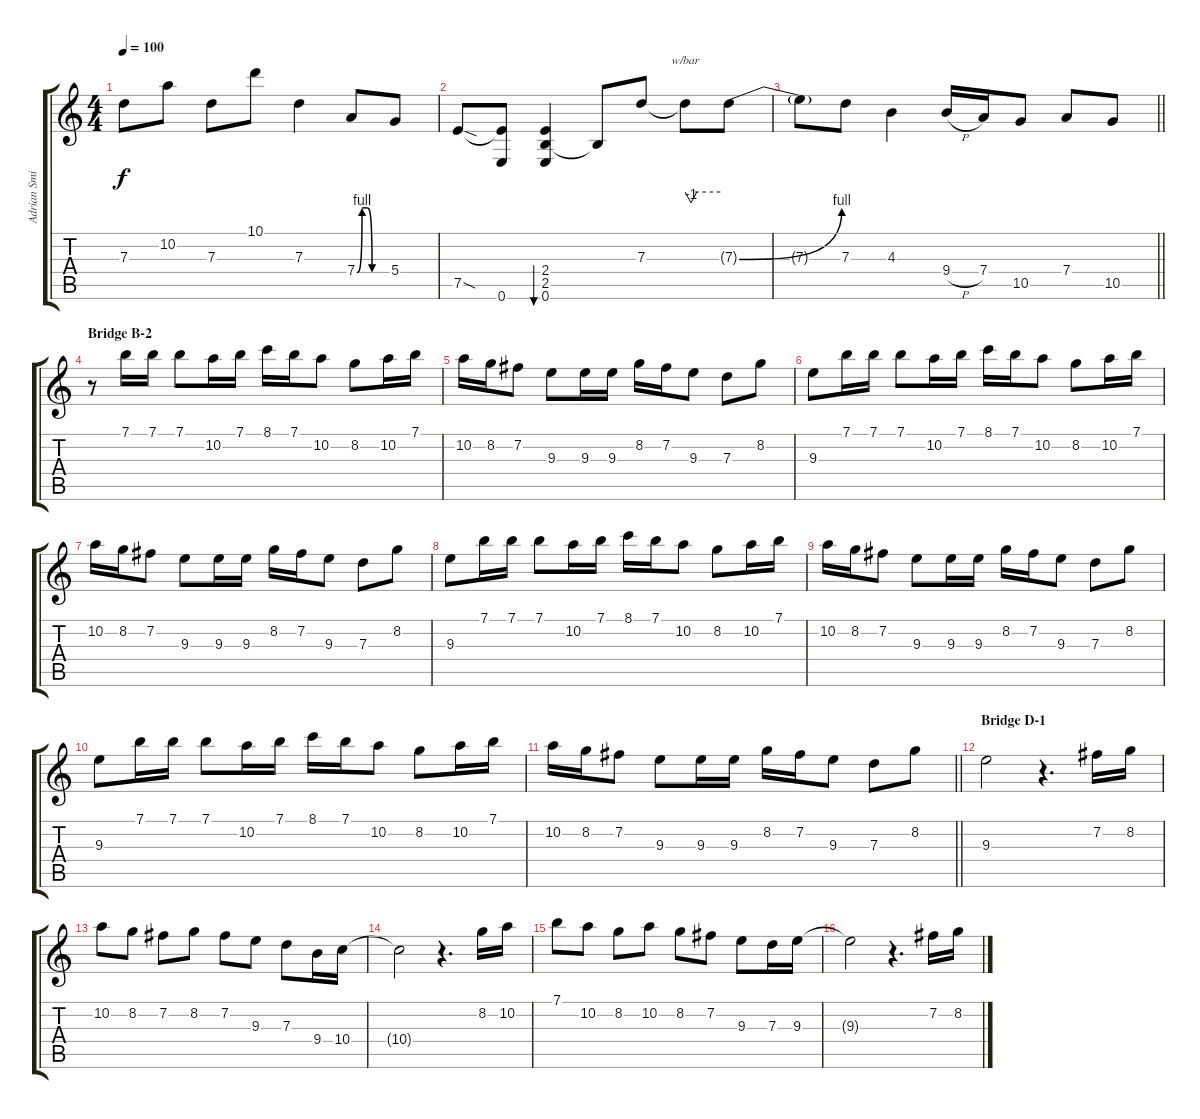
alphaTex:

\track ("Adrian Smith" "Adrian Smi") {instrument overdrivenguitar}
\staff {score tabs}
\tuning (E4 B3 G3 D3 A2 E2) {hide}
\ts (4 4)
\tempo 100
\clef g2
\ks c
7.3.8{dy f} 10.2.8 7.3.8 10.1.8 7.3.4 7.4{be (custom 0 0 10 4 20 4 30 0 60 0)}.8 5.4.8 |
7.5{sod}.8 (7.5{t} 0.6).8 (2.4 2.5 0.6).4{bu 60} 2.5{t}.8 7.3.8 7.3{t}.8{tbe (custom default 0 0 10 -4 20 0 60 0)} 7.3{be (bend 0 0 60 4) t}.8 |
\barLineRight lightlight
7.3{t}.8 7.3.8 4.3.4 9.4{h}.16 7.4.16 10.5.8 7.4.8 10.5.8 |
\section ("" "Bridge B-2")
r.8 7.1.16 7.1.16 7.1.8 10.2.16 7.1.16 8.1.16 7.1.16 10.2.8 8.2.8 10.2.16 7.1.16 |
10.2.16 8.2.16 7.2.8 9.3.8 9.3.16 9.3.16 8.2.16 7.2.16 9.3.8 7.3.8 8.2.8 |
9.3.8 7.1.16 7.1.16 7.1.8 10.2.16 7.1.16 8.1.16 7.1.16 10.2.8 8.2.8 10.2.16 7.1.16 |
10.2.16 8.2.16 7.2.8 9.3.8 9.3.16 9.3.16 8.2.16 7.2.16 9.3.8 7.3.8 8.2.8 |
9.3.8 7.1.16 7.1.16 7.1.8 10.2.16 7.1.16 8.1.16 7.1.16 10.2.8 8.2.8 10.2.16 7.1.16 |
10.2.16 8.2.16 7.2.8 9.3.8 9.3.16 9.3.16 8.2.16 7.2.16 9.3.8 7.3.8 8.2.8 |
9.3.8 7.1.16 7.1.16 7.1.8 10.2.16 7.1.16 8.1.16 7.1.16 10.2.8 8.2.8 10.2.16 7.1.16 |
\barLineRight lightlight
10.2.16 8.2.16 7.2.8 9.3.8 9.3.16 9.3.16 8.2.16 7.2.16 9.3.8 7.3.8 8.2.8 |
\section ("" "Bridge D-1")
9.3.2 r.4{d} 7.2.16 8.2.16 |
10.2.8 8.2.8 7.2.8 8.2.8 7.2.8 9.3.8 7.3.8 9.4.16 10.4.16 |
10.4{t}.2 r.4{d} 8.2.16 10.2.16 |
7.1.8 10.2.8 8.2.8 10.2.8 8.2.8 7.2.8 9.3.8 7.3.16 9.3.16 |
9.3{t}.2 r.4{d} 7.2.16 8.2.16
